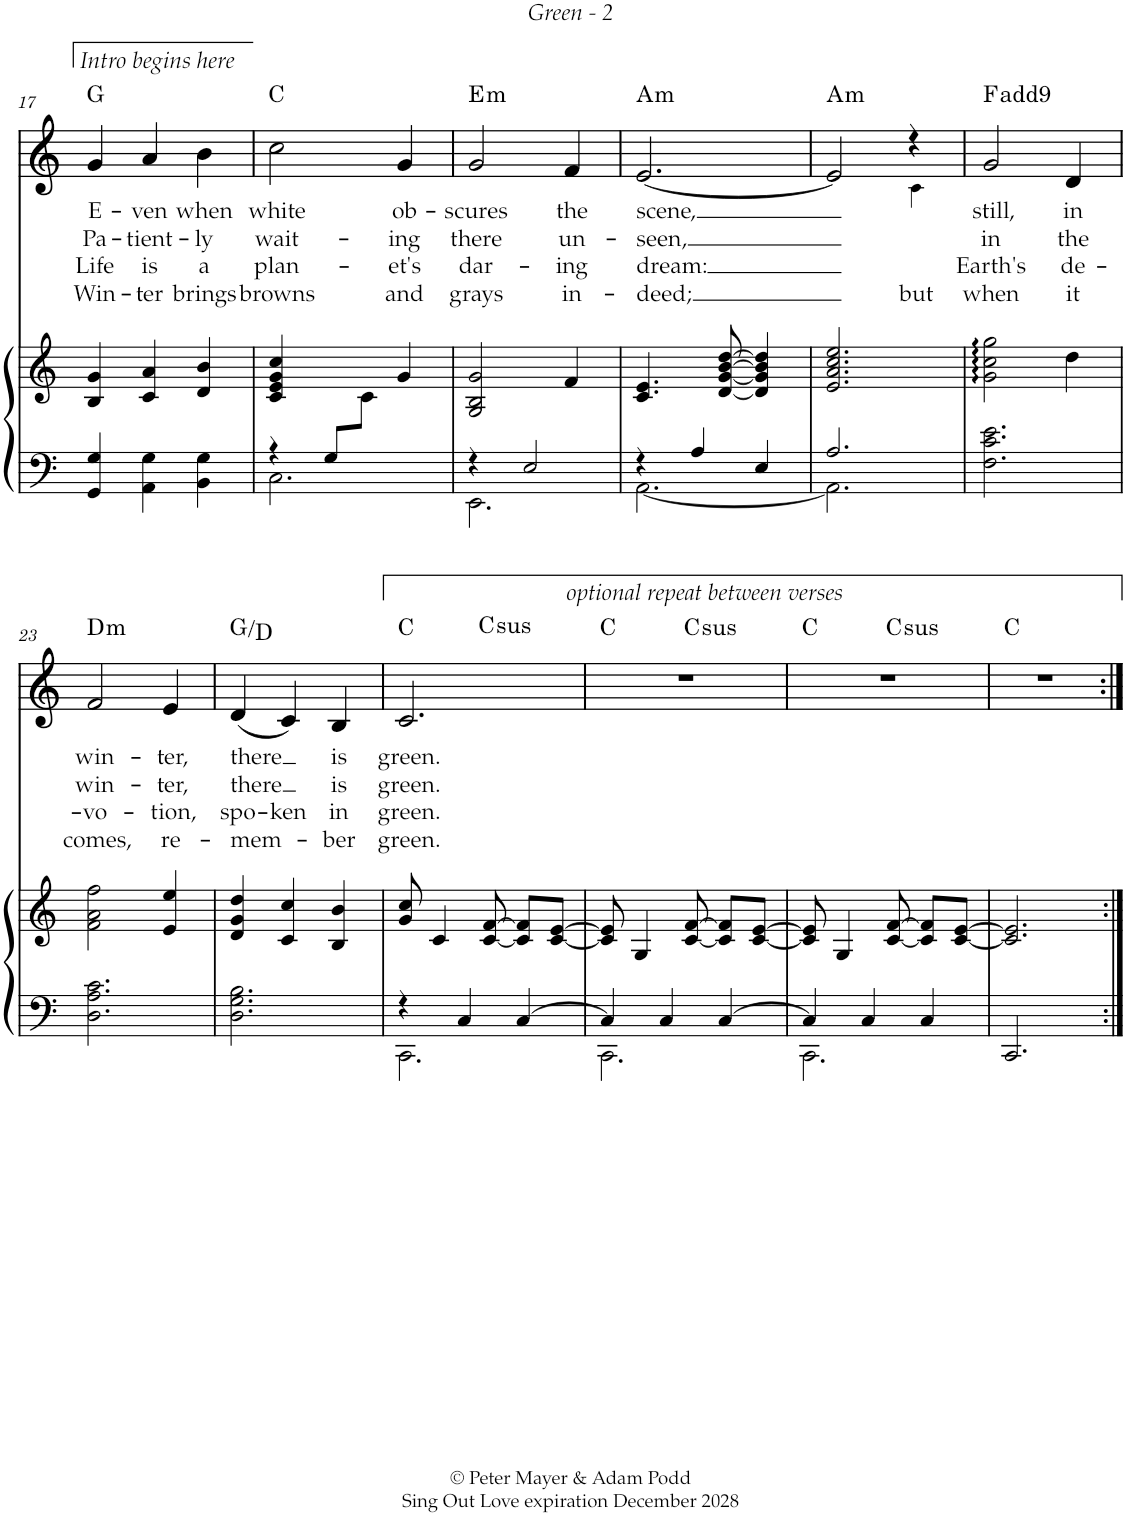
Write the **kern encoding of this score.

**kern	**kern	**kern	**text	**text	**text	**text	**harte
*part2	*part2	*part1	*part1	*part1	*part1	*part1	*part1
*staff3	*staff2	*staff1	*staff1	*staff1	*staff1	*staff1	*
*I"Piano (2)	*	*I"Oboe	*	*	*	*	*
*I'Pno	*	*I'Ob	*	*	*	*	*
!!LO:PB:g=z
*clefF4	*clefG2	*clefG2	*	*	*	*	*
*k[]	*k[]	*k[]	*	*	*	*	*
*M3/4	*M3/4	*M3/4	*	*	*	*	*
=17	=17	=17	=17	=17	=17	=17	=17
!	!	!	!LO:LY:b	!LO:LY:b	!LO:LY:b	!LO:LY:b	!
4GG/ 4G/	4B/ 4g/	4g/	E-	Pa-	Life	Win-	G:maj
!	!	!	!LO:LY:b	!LO:LY:b	!LO:LY:b	!LO:LY:b	!
4AA\ 4G\	4c/ 4a/	4a/	-ven	-tient-	is	-ter	.
!	!	!	!LO:LY:b	!LO:LY:b	!LO:LY:b	!LO:LY:b	!
4BB\ 4G\	4d/ 4b/	4b\	when	-ly	a	brings	.
=18	=18	=18	=18	=18	=18	=18	=18
*^	*	*	*	*	*	*	*
*	*^	*	*	*	*	*	*	*
!	!	!	!	!	!LO:LY:b	!LO:LY:b	!LO:LY:b	!LO:LY:b	!
4ryy	4r	2.C\	4c/ 4e/ 4g/ 4cc/	2cc\	white	wait-	plan-	browns	C:maj
8G/L	4ryy	.	8ryy	.	.	.	.	.	.
4.ryy	.	.	8c\J	.	.	.	.	.	.
!	!	!	!	!	!LO:LY:b	!LO:LY:b	!LO:LY:b	!LO:LY:b	!
.	4ryy	.	4g/	4g/	ob-	-ing	-et's	and	.
*	*v	*v	*	*	*	*	*	*	*
=19	=19	=19	=19	=19	=19	=19	=19	=19
!	!	!	!	!LO:LY:b	!LO:LY:b	!LO:LY:b	!LO:LY:b	!LO:H:kt=m
4r	2.EE\	2G/ 2B/ 2g/	2g/	-scures	there	dar-	grays	E:min
2E/	.	.	.	.	.	.	.	.
!	!	!	!	!LO:LY:b	!LO:LY:b	!LO:LY:b	!LO:LY:b	!
.	.	4f/	4f/	the	un-	-ing	in-	.
=20	=20	=20	=20	=20	=20	=20	=20	=20
!	!	!	!	!LO:LY:b	!LO:LY:b	!LO:LY:b	!LO:LY:b	!LO:H:kt=m
4r	[<2.AA\	4.c/ 4.e/	[<2.e/	scene,	-seen,	dream:	-deed;	A:min
4A/	.	.	.	.	.	.	.	.
.	.	[<8d/ [<8g/ [>8b/ [>8dd/	.	.	.	.	.	.
4E/	.	4d/] 4g/] 4b/] 4dd/]	.	.	.	.	.	.
=21	=21	=21	=21	=21	=21	=21	=21	=21
*	*	*	*^	*	*	*	*	*
!	!	!	!	!	!	!	!	!	!LO:H:kt=m
2.A/	2.AA\]	2.e/ 2.a/ 2.cc/ 2.ee/	2e/]	2ryy	.	.	.	.	A:min
!	!	!	!	!	!	!	!	!LO:LY:b	!
.	.	.	4r	4c\	.	.	.	but	.
*v	*v	*	*	*	*	*	*	*	*
=22	=22	=22	=22	=22	=22	=22	=22	=22
!	!	!	!	!LO:LY:b	!LO:LY:b	!LO:LY:b	!LO:LY:b	!
*	*	*v	*v	*	*	*	*	*
2.F\ 2.c\ 2.e\	2g\: 2cc\: 2gg\:	2g/	still,	in	Earth's	when	F:maj(9)
!	!	!	!LO:LY:b	!LO:LY:b	!LO:LY:b	!LO:LY:b	!
.	4dd\	4d/	in	the	de-	it	.
!!LO:LB:g=z
=23	=23	=23	=23	=23	=23	=23	=23
!	!	!	!LO:LY:b	!LO:LY:b	!LO:LY:b	!LO:LY:b	!LO:H:kt=m
2.D\ 2.A\ 2.c\	2f\ 2a\ 2ff\	2f/	win-	win-	-vo-	comes,	D:min
!	!	!	!LO:LY:b	!LO:LY:b	!LO:LY:b	!LO:LY:b	!
.	4e/ 4ee/	4e/	-ter,	-ter,	-tion,	re-	.
=24	=24	=24	=24	=24	=24	=24	=24
!	!	!	!LO:LY:b	!LO:LY:b	!LO:LY:b	!LO:LY:b	!
2.D\ 2.G\ 2.B\	4d/ 4g/ 4dd/	(<4d/	there	there	spo-	-mem-	G:maj/5
!	!	!	!	!	!LO:LY:b	!	!
.	4c/ 4cc/	4c/)	.	.	-ken	.	.
!	!	!	!LO:LY:b	!LO:LY:b	!LO:LY:b	!LO:LY:b	!
.	4B/ 4b/	4B/	is	is	in	-ber	.
=25	=25	=25	=25	=25	=25	=25	=25
*^	*	*	*	*	*	*	*
!	!	!	!	!LO:LY:b	!LO:LY:b	!LO:LY:b	!LO:LY:b	!
*	*	*	*^	*	*	*	*	*
4r	2.CC\	8g/ 8cc/	2.c/	4.ryy	green.	green.	green.	green.	C:maj
.	.	4c/	.	.	.	.	.	.	.
4C/	.	.	.	.	.	.	.	.	.
!	!	!	!	!	!	!	!	!	!LO:H:kt=sus
.	.	[<8c/ [>8f/	.	4.ryy	.	.	.	.	C:sus4
[>4C/	.	8c/] 8f/]L	.	.	.	.	.	.	.
.	.	[<8c/ [>8e/J	.	.	.	.	.	.	.
=26	=26	=26	=26	=26	=26	=26	=26	=26	=26
4C/]	2.CC\	8c/] 8e/]	2.r	4.ryy	.	.	.	.	C:maj
.	.	4G/	.	.	.	.	.	.	.
4C/	.	.	.	.	.	.	.	.	.
!	!	!	!	!	!	!	!	!	!LO:H:kt=sus
.	.	[<8c/ [>8f/	.	4.ryy	.	.	.	.	C:sus4
[>4C/	.	8c/] 8f/]L	.	.	.	.	.	.	.
.	.	[<8c/ [>8e/J	.	.	.	.	.	.	.
=27	=27	=27	=27	=27	=27	=27	=27	=27	=27
4C/]	2.CC\	8c/] 8e/]	2.r	4.ryy	.	.	.	.	C:maj
.	.	4G/	.	.	.	.	.	.	.
4C/	.	.	.	.	.	.	.	.	.
!	!	!	!	!	!	!	!	!	!LO:H:kt=sus
.	.	[<8c/ [>8f/	.	4.ryy	.	.	.	.	C:sus4
4C/	.	8c/] 8f/]L	.	.	.	.	.	.	.
.	.	[<8c/ [>8e/J	.	.	.	.	.	.	.
*v	*v	*	*v	*v	*	*	*	*	*
=28	=28	=28	=28	=28	=28	=28	=28
2.CC/	2.c/] 2.e/]	2.r	.	.	.	.	C:maj
=:|!	=:|!	=:|!	=:|!	=:|!	=:|!	=:|!	=:|!
*-	*-	*-	*-	*-	*-	*-	*-
